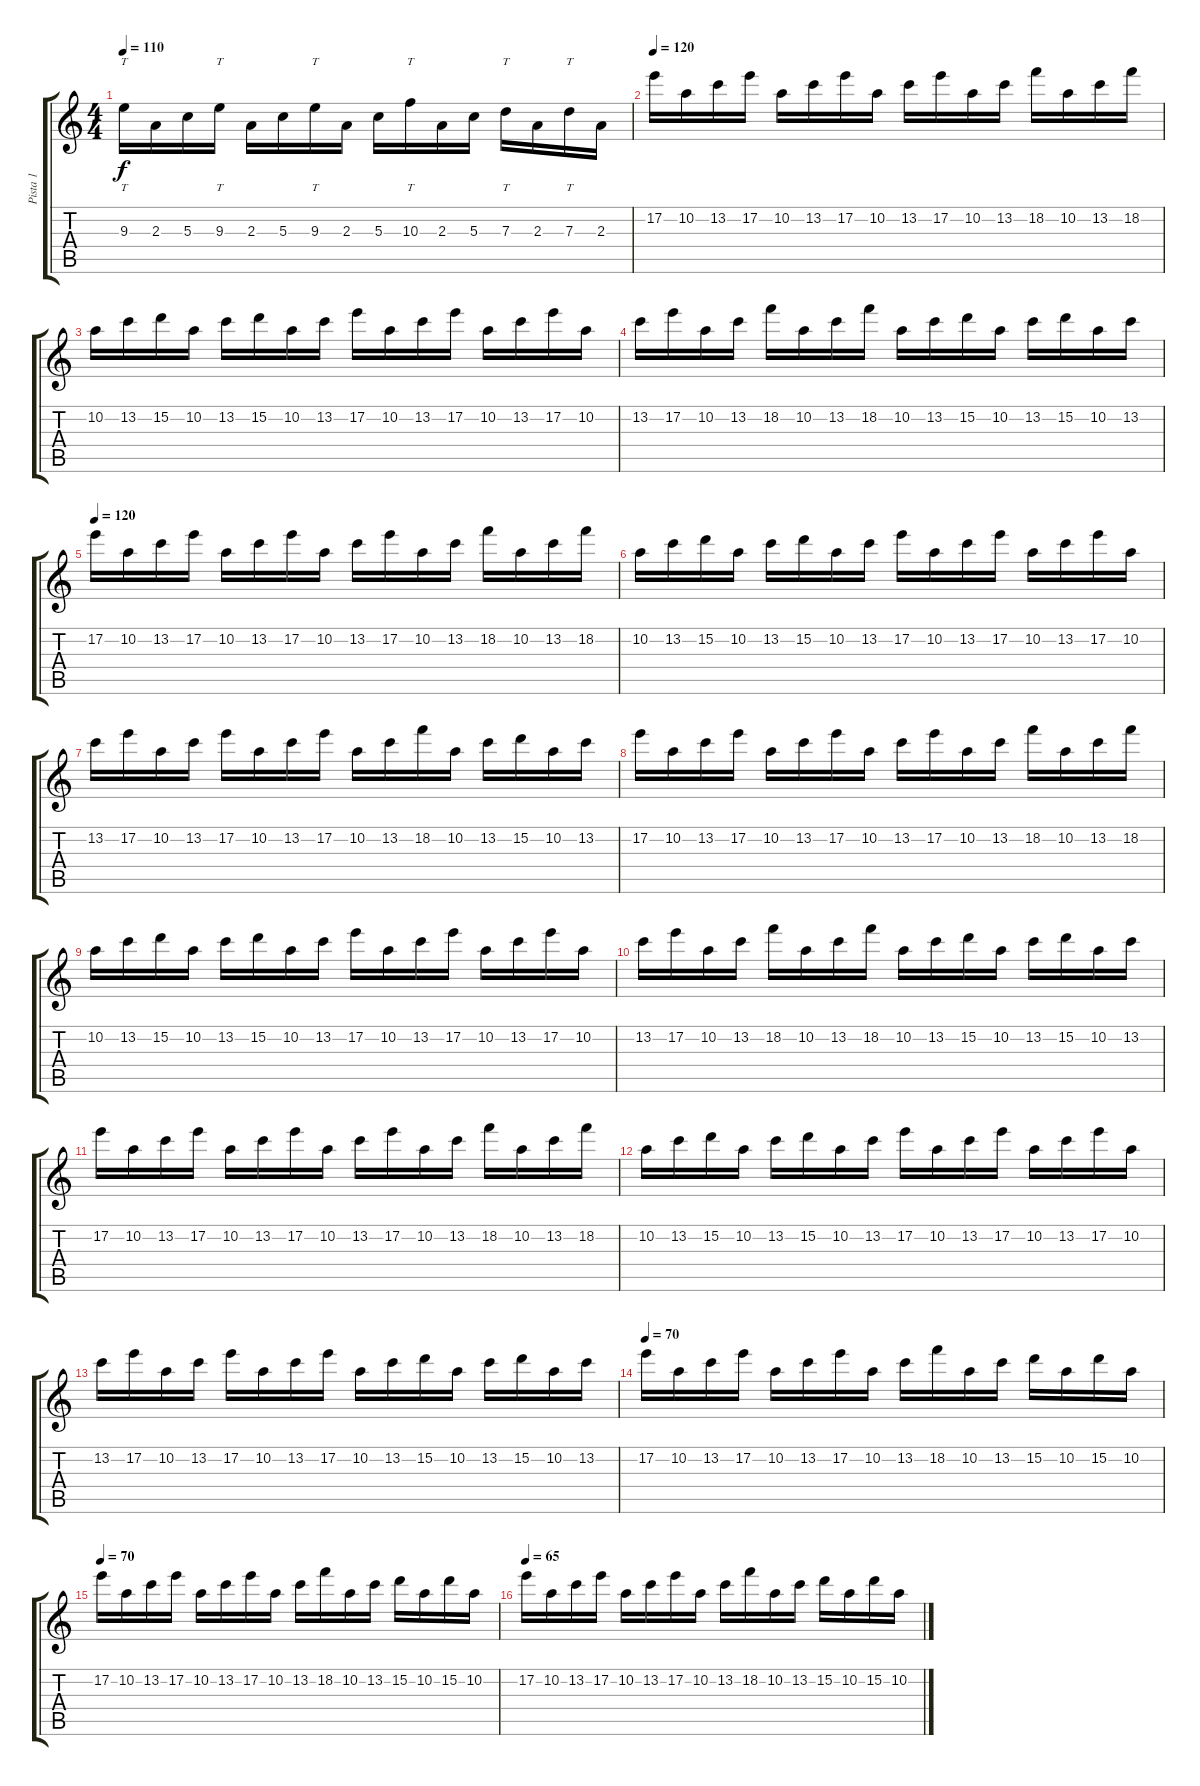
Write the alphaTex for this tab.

\track ("Pista 1" "Pista 1") {instrument overdrivenguitar}
\staff {score tabs}
\tuning (E4 B3 G3 D3 A2 D2) {hide}
\ts (4 4)
\tempo 110
\clef g2
\ks c
9.3.16{tt dy f} 2.3.16 5.3.16 9.3.16{tt} 2.3.16 5.3.16 9.3.16{tt} 2.3.16 5.3.16 10.3.16{tt} 2.3.16 5.3.16 7.3.16{tt} 2.3.16 7.3.16{tt} 2.3.16 |
\tempo 120
17.2.16 10.2.16 13.2.16 17.2.16 10.2.16 13.2.16 17.2.16 10.2.16 13.2.16 17.2.16 10.2.16 13.2.16 18.2.16 10.2.16 13.2.16 18.2.16 |
10.2.16 13.2.16 15.2.16 10.2.16 13.2.16 15.2.16 10.2.16 13.2.16 17.2.16 10.2.16 13.2.16 17.2.16 10.2.16 13.2.16 17.2.16 10.2.16 |
13.2.16 17.2.16 10.2.16 13.2.16 18.2.16 10.2.16 13.2.16 18.2.16 10.2.16 13.2.16 15.2.16 10.2.16 13.2.16 15.2.16 10.2.16 13.2.16 |
\tempo 120
17.2.16 10.2.16 13.2.16 17.2.16 10.2.16 13.2.16 17.2.16 10.2.16 13.2.16 17.2.16 10.2.16 13.2.16 18.2.16 10.2.16 13.2.16 18.2.16 |
10.2.16 13.2.16 15.2.16 10.2.16 13.2.16 15.2.16 10.2.16 13.2.16 17.2.16 10.2.16 13.2.16 17.2.16 10.2.16 13.2.16 17.2.16 10.2.16 |
13.2.16 17.2.16 10.2.16 13.2.16 17.2.16 10.2.16 13.2.16 17.2.16 10.2.16 13.2.16 18.2.16 10.2.16 13.2.16 15.2.16 10.2.16 13.2.16 |
17.2.16 10.2.16 13.2.16 17.2.16 10.2.16 13.2.16 17.2.16 10.2.16 13.2.16 17.2.16 10.2.16 13.2.16 18.2.16 10.2.16 13.2.16 18.2.16 |
10.2.16 13.2.16 15.2.16 10.2.16 13.2.16 15.2.16 10.2.16 13.2.16 17.2.16 10.2.16 13.2.16 17.2.16 10.2.16 13.2.16 17.2.16 10.2.16 |
13.2.16 17.2.16 10.2.16 13.2.16 18.2.16 10.2.16 13.2.16 18.2.16 10.2.16 13.2.16 15.2.16 10.2.16 13.2.16 15.2.16 10.2.16 13.2.16 |
17.2.16 10.2.16 13.2.16 17.2.16 10.2.16 13.2.16 17.2.16 10.2.16 13.2.16 17.2.16 10.2.16 13.2.16 18.2.16 10.2.16 13.2.16 18.2.16 |
10.2.16 13.2.16 15.2.16 10.2.16 13.2.16 15.2.16 10.2.16 13.2.16 17.2.16 10.2.16 13.2.16 17.2.16 10.2.16 13.2.16 17.2.16 10.2.16 |
13.2.16 17.2.16 10.2.16 13.2.16 17.2.16 10.2.16 13.2.16 17.2.16 10.2.16 13.2.16 15.2.16 10.2.16 13.2.16 15.2.16 10.2.16 13.2.16 |
\tempo 70
17.2.16 10.2.16 13.2.16 17.2.16 10.2.16 13.2.16 17.2.16 10.2.16 13.2.16 18.2.16 10.2.16 13.2.16 15.2.16 10.2.16 15.2.16 10.2.16 |
\tempo 70
17.2.16 10.2.16 13.2.16 17.2.16 10.2.16 13.2.16 17.2.16 10.2.16 13.2.16 18.2.16 10.2.16 13.2.16 15.2.16 10.2.16 15.2.16 10.2.16 |
\tempo 65
17.2.16 10.2.16 13.2.16 17.2.16 10.2.16 13.2.16 17.2.16 10.2.16 13.2.16 18.2.16 10.2.16 13.2.16 15.2.16 10.2.16 15.2.16 10.2.16
